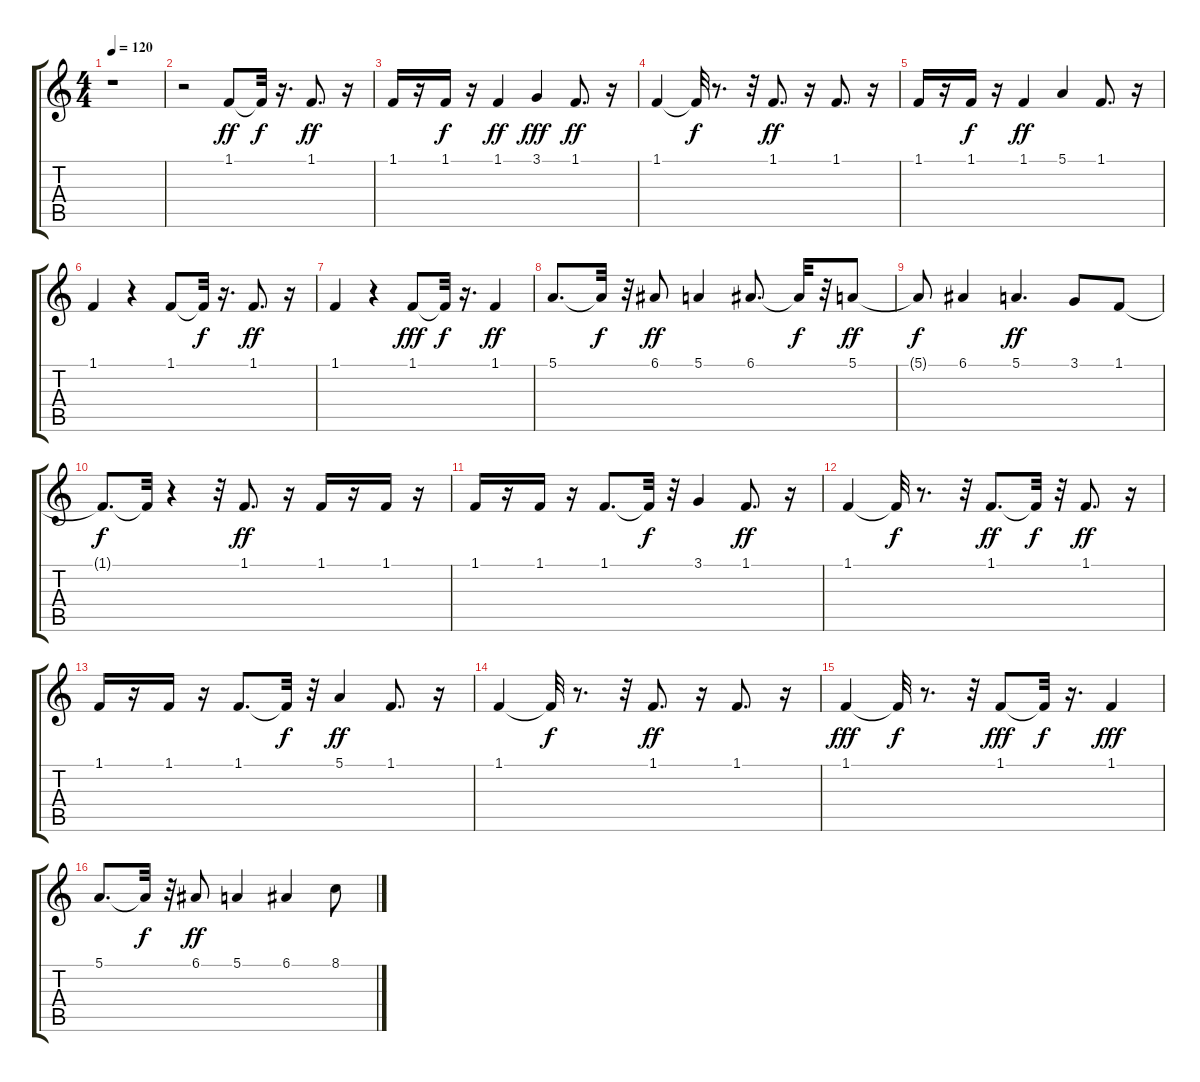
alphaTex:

\track "" {instrument flute}
\staff {score tabs}
\tuning (E4 B3 G3 D3 A2 E2) {hide}
\ts (4 4)
\tempo 120
\clef g2
\ks c
r.1{dy f} |
r.2 1.1.8{dy ff} 1.1{t}.32{dy f} r.16{d} 1.1.8{d dy ff} r.16 |
1.1.16 r.16 1.1.16{dy f} r.16 1.1.4{dy ff} 3.1.4{dy fff} 1.1.8{d dy ff} r.16 |
1.1.4 1.1{t}.32{dy f} r.8{d} r.32 1.1.8{d dy ff} r.16 1.1.8{d} r.16 |
1.1.16 r.16 1.1.16{dy f} r.16 1.1.4{dy ff} 5.1.4 1.1.8{d} r.16 |
1.1.4 r.4 1.1.8 1.1{t}.32{dy f} r.16{d} 1.1.8{d dy ff} r.16 |
1.1.4 r.4 1.1.8{dy fff} 1.1{t}.32{dy f} r.16{d} 1.1.4{dy ff} |
5.1.8{d} 5.1{t}.32{dy f} r.32 6.1.8{dy ff} 5.1.4 6.1.8{d} 6.1{t}.32{dy f} r.32 5.1.8{dy ff} |
5.1{t}.8{dy f} 6.1.4 5.1.4{d dy ff} 3.1.8 1.1.8 |
1.1{t}.8{d dy f} 1.1{t}.32 r.4 r.32 1.1.8{d dy ff} r.16 1.1.16 r.16 1.1.16 r.16 |
1.1.16 r.16 1.1.16 r.16 1.1.8{d} 1.1{t}.32{dy f} r.32 3.1.4 1.1.8{d dy ff} r.16 |
1.1.4 1.1{t}.32{dy f} r.8{d} r.32 1.1.8{d dy ff} 1.1{t}.32{dy f} r.32 1.1.8{d dy ff} r.16 |
1.1.16 r.16 1.1.16 r.16 1.1.8{d} 1.1{t}.32{dy f} r.32 5.1.4{dy ff} 1.1.8{d} r.16 |
1.1.4 1.1{t}.32{dy f} r.8{d} r.32 1.1.8{d dy ff} r.16 1.1.8{d} r.16 |
1.1.4{dy fff} 1.1{t}.32{dy f} r.8{d} r.32 1.1.8{dy fff} 1.1{t}.32{dy f} r.16{d} 1.1.4{dy fff} |
5.1.8{d} 5.1{t}.32{dy f} r.32 6.1.8{dy ff} 5.1.4 6.1.4 8.1.8
